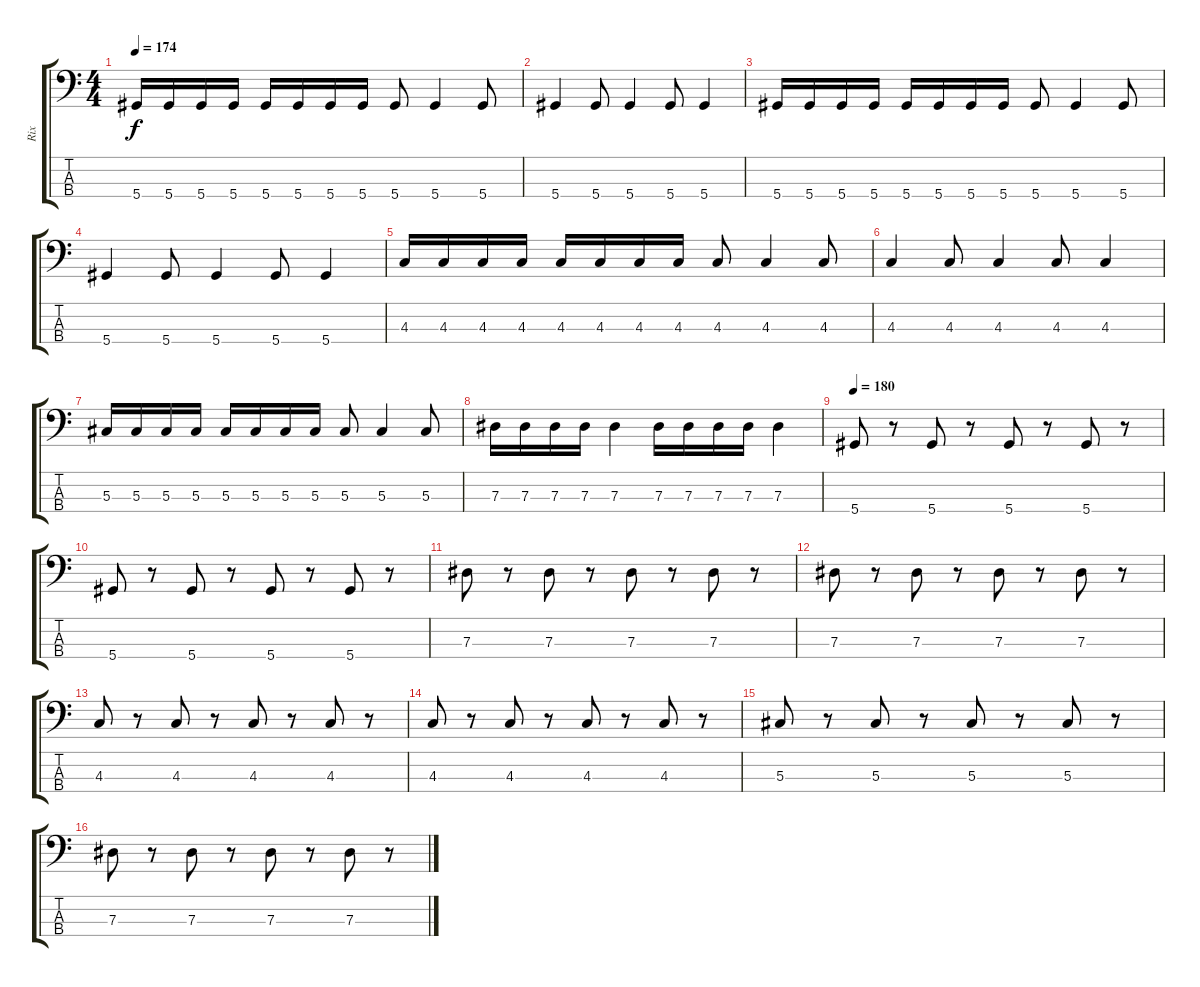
\track ("Rix" "Rix") {instrument electricbasspick}
\staff {score tabs}
\tuning (Gb2 Db2 Ab1 Eb1) {hide}
\ts (4 4)
\tempo 174
\clef f4
\ks c
5.4.16{dy f} 5.4.16 5.4.16 5.4.16 5.4.16 5.4.16 5.4.16 5.4.16 5.4.8 5.4.4 5.4.8 |
5.4.4 5.4.8 5.4.4 5.4.8 5.4.4 |
5.4.16 5.4.16 5.4.16 5.4.16 5.4.16 5.4.16 5.4.16 5.4.16 5.4.8 5.4.4 5.4.8 |
5.4.4 5.4.8 5.4.4 5.4.8 5.4.4 |
4.3.16 4.3.16 4.3.16 4.3.16 4.3.16 4.3.16 4.3.16 4.3.16 4.3.8 4.3.4 4.3.8 |
4.3.4 4.3.8 4.3.4 4.3.8 4.3.4 |
5.3.16 5.3.16 5.3.16 5.3.16 5.3.16 5.3.16 5.3.16 5.3.16 5.3.8 5.3.4 5.3.8 |
7.3.16 7.3.16 7.3.16 7.3.16 7.3.4 7.3.16 7.3.16 7.3.16 7.3.16 7.3.4 |
\tempo 180
5.4.8 r.8 5.4.8 r.8 5.4.8 r.8 5.4.8 r.8 |
5.4.8 r.8 5.4.8 r.8 5.4.8 r.8 5.4.8 r.8 |
7.3.8 r.8 7.3.8 r.8 7.3.8 r.8 7.3.8 r.8 |
7.3.8 r.8 7.3.8 r.8 7.3.8 r.8 7.3.8 r.8 |
4.3.8 r.8 4.3.8 r.8 4.3.8 r.8 4.3.8 r.8 |
4.3.8 r.8 4.3.8 r.8 4.3.8 r.8 4.3.8 r.8 |
5.3.8 r.8 5.3.8 r.8 5.3.8 r.8 5.3.8 r.8 |
7.3.8 r.8 7.3.8 r.8 7.3.8 r.8 7.3.8 r.8
